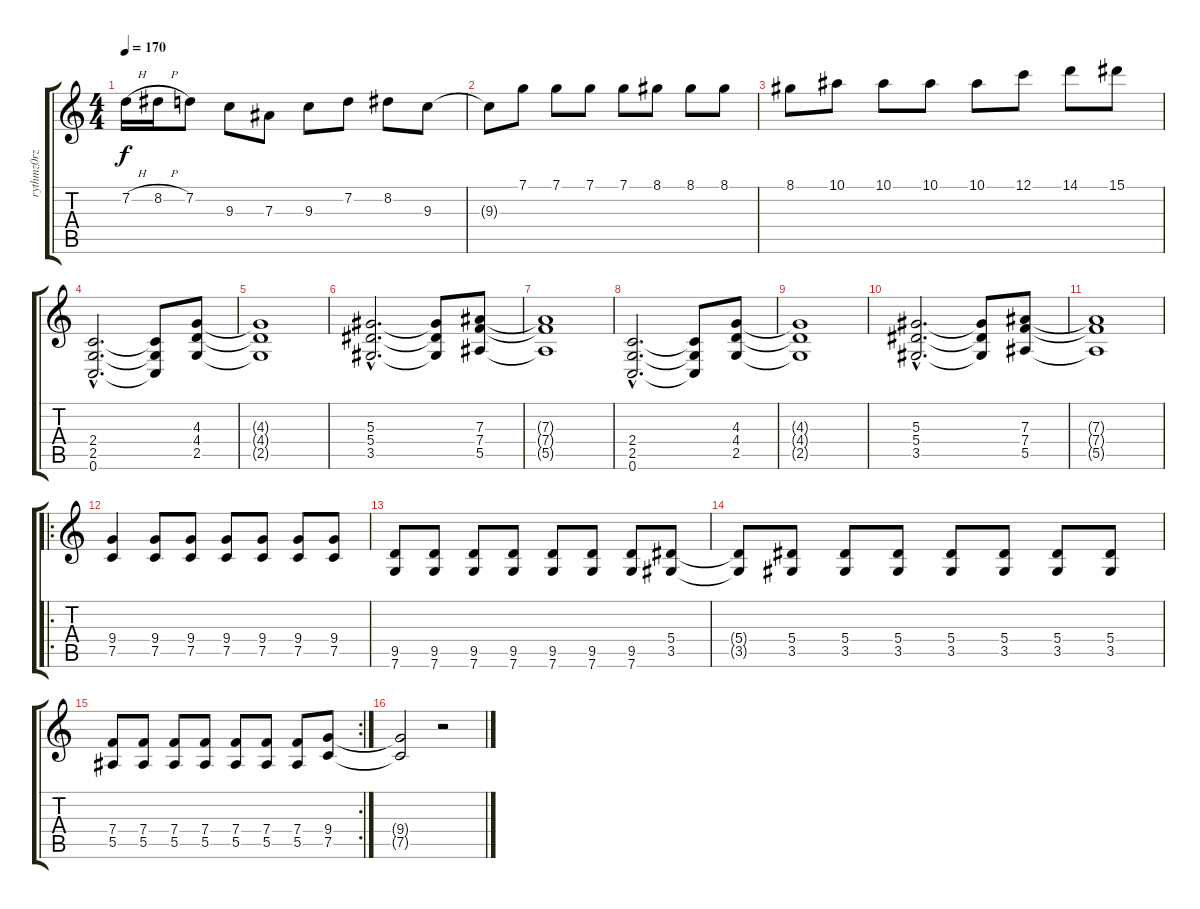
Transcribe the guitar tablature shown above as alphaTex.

\track ("rythmz0rz" "rythmz0rz") {instrument distortionguitar}
\staff {score tabs}
\tuning (C4 G3 Eb3 Bb2 F2 C2) {hide}
\ts (4 4)
\tempo 170
\clef g2
\ks c
7.2{h}.16{dy f} 8.2{h}.16 7.2.8 9.3.8 7.3.8 9.3.8 7.2.8 8.2.8 9.3.8 |
9.3{t}.8 7.1.8 7.1.8 7.1.8 7.1.8 8.1.8 8.1.8 8.1.8 |
8.1.8 10.1.8 10.1.8 10.1.8 10.1.8 12.1.8 14.1.8 15.1.8 |
(2.4{hac} 2.5{hac} 0.6{hac}).2{d volume 13 instrument distortionguitar} (2.4{t} 2.5{t} 0.6{t}).8 (4.3 4.4 2.5).8 |
(4.3{t} 4.4{t} 2.5{t}).1 |
(5.3{hac} 5.4{hac} 3.5{hac}).2{d} (5.3{t} 5.4{t} 3.5{t}).8 (7.3 7.4 5.5).8 |
(7.3{t} 7.4{t} 5.5{t}).1 |
(2.4{hac} 2.5{hac} 0.6{hac}).2{d} (2.4{t} 2.5{t} 0.6{t}).8 (4.3 4.4 2.5).8 |
(4.3{t} 4.4{t} 2.5{t}).1 |
(5.3{hac} 5.4{hac} 3.5{hac}).2{d} (5.3{t} 5.4{t} 3.5{t}).8 (7.3 7.4 5.5).8 |
(7.3{t} 7.4{t} 5.5{t}).1 |
\ro
(9.4 7.5).4 (9.4 7.5).8 (9.4 7.5).8 (9.4 7.5).8 (9.4 7.5).8 (9.4 7.5).8 (9.4 7.5).8 |
(9.5 7.6).8 (9.5 7.6).8 (9.5 7.6).8 (9.5 7.6).8 (9.5 7.6).8 (9.5 7.6).8 (9.5 7.6).8 (5.4 3.5).8 |
(5.4{t} 3.5{t}).8 (5.4 3.5).8 (5.4 3.5).8 (5.4 3.5).8 (5.4 3.5).8 (5.4 3.5).8 (5.4 3.5).8 (5.4 3.5).8 |
\rc 2
(7.4 5.5).8 (7.4 5.5).8 (7.4 5.5).8 (7.4 5.5).8 (7.4 5.5).8 (7.4 5.5).8 (7.4 5.5).8 (9.4 7.5).8 |
(9.4{t} 7.5{t}).2 r.2
